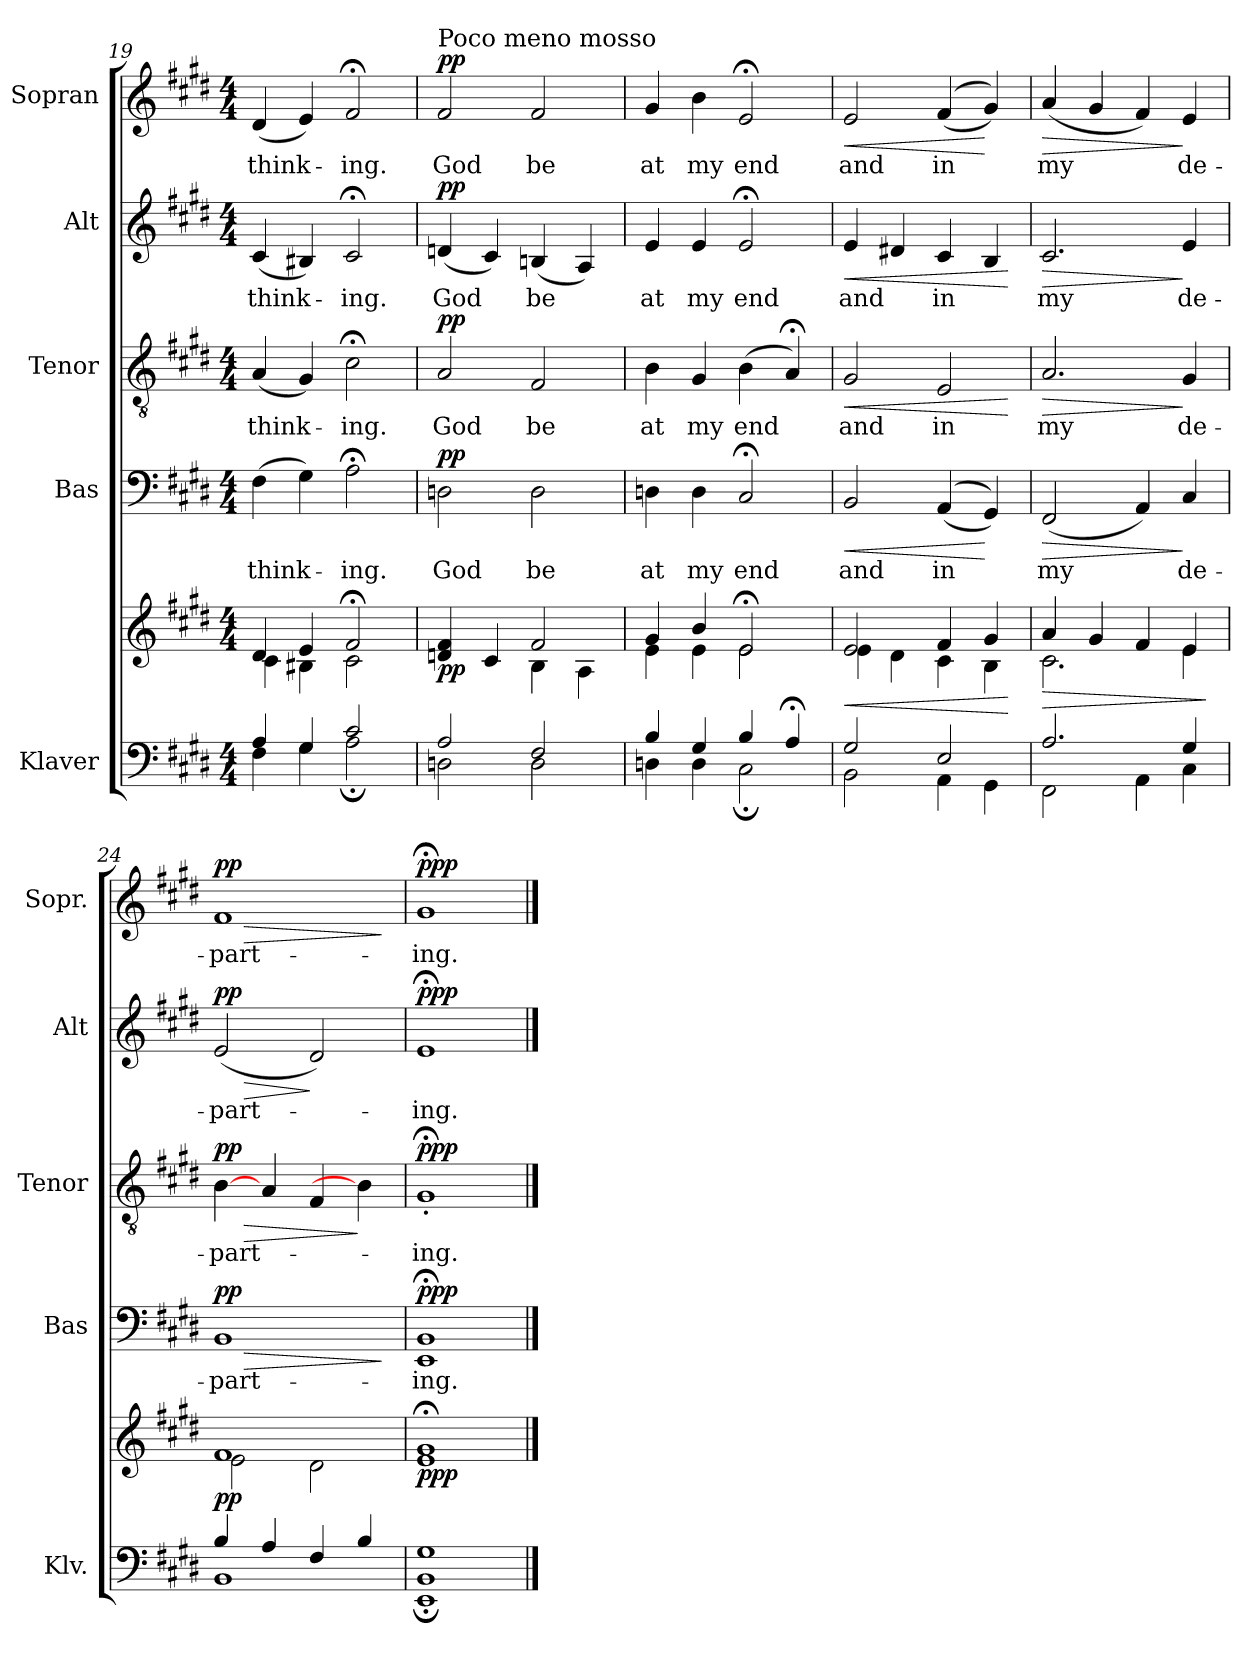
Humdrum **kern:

**kern	**kern	**dynam	**kern	**text	**dynam	**kern	**text	**dynam	**kern	**text	**dynam	**kern	**text	**dynam
*part5	*part5	*part5	*part4	*part4	*part4	*part3	*part3	*part3	*part2	*part2	*part2	*part1	*part1	*part1
*staff6	*staff5	*staff5/6	*staff4	*staff4	*staff4	*staff3	*staff3	*staff3	*staff2	*staff2	*staff2	*staff1	*staff1	*staff1
*I"Klaver	*	*	*I"Bas	*	*	*I"Tenor	*	*	*I"Alt	*	*	*I"Sopran	*	*
*I'Klv.	*	*	*I'Bas	*	*	*I'Tenor	*	*	*I'Alt	*	*	*I'Sopr.	*	*
*clefF4	*clefG2	*	*clefF4	*	*	*clefGv2	*	*	*clefG2	*	*	*clefG2	*	*
*k[f#c#g#d#]	*k[f#c#g#d#]	*	*k[f#c#g#d#]	*	*	*k[f#c#g#d#]	*	*	*k[f#c#g#d#]	*	*	*k[f#c#g#d#]	*	*
*M4/4	*M4/4	*	*M4/4	*	*	*M4/4	*	*	*M4/4	*	*	*M4/4	*	*
=19	=19	=19	=19	=19	=19	=19	=19	=19	=19	=19	=19	=19	=19	=19
*^	*^	*	*	*	*	*	*	*	*	*	*	*	*	*
!	!	!	!	!	!	!LO:LY:b	!	!	!LO:LY:b	!	!	!LO:LY:b	!	!	!LO:LY:b	!
4A/	4F#\	4d#/	4c#\	.	(>4F#\	think-	.	(4A/	think-	.	(4c#/	think-	.	(4d#/	think-	.
4G#/	4G#\	4e/	4B#X\	.	4G#\)	.	.	4G#/)	.	.	4B#X/)	.	.	4e/)	.	.
!	!	!	!	!	!	!LO:LY:b	!	!	!LO:LY:b	!	!	!LO:LY:b	!	!	!LO:LY:b	!
2c#/	2A;\	2f#;</	2c#\	.	2A;<\	-ing.	.	2c#;<\	-ing.	.	2c#;</	-ing.	.	2f#;</	-ing.	.
=20	=20	=20	=20	=20	=20	=20	=20	=20	=20	=20	=20	=20	=20	=20	=20	=20
!	!	!	!	!	!	!	!	!	!	!	!	!	!	!LO:TX:a:t=Poco meno mosso	!	!
!	!	!	!	!LO:DY:b	!	!LO:LY:b	!LO:DY:a	!	!LO:LY:b	!LO:DY:a	!	!LO:LY:b	!LO:DY:a	!	!LO:LY:b	!LO:DY:a
2A/	2Dn\	4dn/ 4f#/	2ryy	pp	2Dn\	God	pp	2A/	God	pp	(4dn/	God	pp	2f#/	God	pp
.	.	4c#/	.	.	.	.	.	.	.	.	4c#/)	.	.	.	.	.
!	!	!	!	!	!	!LO:LY:b	!	!	!LO:LY:b	!	!	!LO:LY:b	!	!	!LO:LY:b	!
2F#/	2D\	2f#/	4B\	.	2D\	be	.	2F#/	be	.	(4Bn/	be	.	2f#/	be	.
.	.	.	4A\	.	.	.	.	.	.	.	4A/)	.	.	.	.	.
!!LO:PB:g=z
=21	=21	=21	=21	=21	=21	=21	=21	=21	=21	=21	=21	=21	=21	=21	=21	=21
!	!	!	!	!	!	!LO:LY:b	!	!	!LO:LY:b	!	!	!LO:LY:b	!	!	!LO:LY:b	!
4B/	4Dn\	4g#/	4e\	.	4Dn\	at	.	4B\	at	.	4e/	at	.	4g#/	at	.
!	!	!	!	!	!	!LO:LY:b	!	!	!LO:LY:b	!	!	!LO:LY:b	!	!	!LO:LY:b	!
4G#/	4D\	4b/	4e\	.	4D\	my	.	4G#/	my	.	4e/	my	.	4b\	my	.
!	!	!	!	!	!	!LO:LY:b	!	!	!LO:LY:b	!	!	!LO:LY:b	!	!	!LO:LY:b	!
4B/	2C#;\	2e;</	2e\	.	2C#;</	end	.	(4B\	end	.	2e;</	end	.	2e;</	end	.
4A;</	.	.	.	.	.	.	.	4A;</)	.	.	.	.	.	.	.	.
=22	=22	=22	=22	=22	=22	=22	=22	=22	=22	=22	=22	=22	=22	=22	=22	=22
!	!	!	!	!LO:HP:b	!	!LO:LY:b	!LO:HP:b	!	!LO:LY:b	!LO:HP:b	!	!LO:LY:b	!LO:HP:b	!	!LO:LY:b	!LO:HP:b
2G#/	2BB\	2e/	4e\	<	2BB/	and	<	2G#/	and	<	4e/	and	<	2e/	and	<
.	.	.	4d#\	.	.	.	.	.	.	.	4d#X/	.	.	.	.	.
!	!	!	!	!	!	!LO:LY:b	!	!	!LO:LY:b	!	!	!LO:LY:b	!	!	!LO:LY:b	!
2E/	4AA\	4f#/	4c#\	.	((4AA/	in	.	2E/	in	.	4c#/	in	.	((4f#/	in	.
.	4GG#\	4g#/	4B\	.	4GG#/))	.	[	.	.	.	4B/	.	.	4g#/))	.	[
*v	*v	*	*	*	*	*	*	*	*	*	*	*	*	*	*	*
*	*v	*v	*	*	*	*	*	*	*	*	*	*	*	*	*
.	.	[	.	.	.	.	.	[	.	.	[	.	.	.
=23	=23	=23	=23	=23	=23	=23	=23	=23	=23	=23	=23	=23	=23	=23
*^	*	*	*	*	*	*	*	*	*	*	*	*	*	*
!	!	!	!LO:HP:b	!	!LO:LY:b	!LO:HP:b	!	!LO:LY:b	!LO:HP:b	!	!LO:LY:b	!LO:HP:b	!	!LO:LY:b	!LO:HP:b
*	*	*^	*	*	*	*	*	*	*	*	*	*	*	*	*
2.A/	2FF#\	4a/	2.c#\	>	(2FF#/	my	>	2.A/	my	>	2.c#/	my	>	(4a/	my	>
.	.	4g#/	.	.	.	.	.	.	.	.	.	.	.	4g#/	.	.
.	4AA\	4f#/	.	.	4AA/)	.	.	.	.	.	.	.	.	4f#/)	.	.
!	!	!	!	!	!	!LO:LY:b	!	!	!LO:LY:b	!	!	!LO:LY:b	!	!	!LO:LY:b	!
4G#/	4C#\	4e/	4e\	.	4C#/	de-	]	4G#/	de-	]	4e/	de-	]	4e/	de-	]
*v	*v	*	*	*	*	*	*	*	*	*	*	*	*	*	*	*
*	*v	*v	*	*	*	*	*	*	*	*	*	*	*	*	*
.	.	]	.	.	.	.	.	.	.	.	.	.	.	.
=24	=24	=24	=24	=24	=24	=24	=24	=24	=24	=24	=24	=24	=24	=24
*^	*^	*	*	*	*	*	*	*	*	*	*	*	*	*
!	!	!	!	!LO:DY:a=2	!	!LO:LY:b	!LO:HP:b	!	!LO:LY:b	!LO:HP:b	!	!LO:LY:b	!LO:HP:b	!	!LO:LY:b	!LO:HP:b
!	!	!	!	!	!	!	!LO:DY:n=1:a	!	!	!LO:DY:n=1:a	!	!	!LO:DY:n=1:a	!	!	!LO:DY:n=1:a
4B/	1BB	1f#	2e\	pp	1BB	-part-	> pp	[4B\	-part-	> pp	(2e/	-part-	> pp	1f#	-part-	> pp
4A/	.	.	.	.	.	.	.	4A/	.	.	.	.	.	.	.	.
4F#/	.	.	2d#\	.	.	.	.	4F#/	.	.	2d#/)	.	]	.	.	.
4B/	.	.	.	.	.	.	.	4B\]	.	]	.	.	.	.	.	.
*v	*v	*	*	*	*	*	*	*	*	*	*	*	*	*	*	*
*	*v	*v	*	*	*	*	*	*	*	*	*	*	*	*	*
.	.	.	.	.	]	.	.	.	.	.	.	.	.	]
=25	=25	=25	=25	=25	=25	=25	=25	=25	=25	=25	=25	=25	=25	=25
*^	*^	*	*	*	*	*	*	*	*	*	*	*	*	*
!	!	!	!	!LO:DY:b	!	!LO:LY:b	!LO:DY:a	!	!LO:LY:b	!LO:DY:a	!	!LO:LY:b	!LO:DY:a	!	!LO:LY:b	!LO:DY:a
*	*	*	*	*	*^	*	*	*	*	*	*	*	*	*	*	*
1G#	1EE; 1BB;	1g#;<	1e	ppp	1BB;<	1EE	-ing.	ppp	1G#;<'	-ing.	ppp	1e;<	-ing.	ppp	1g#;<	-ing.	ppp
*v	*v	*	*	*	*v	*v	*	*	*	*	*	*	*	*	*	*	*
*	*v	*v	*	*	*	*	*	*	*	*	*	*	*	*	*
==	==	==	==	==	==	==	==	==	==	==	==	==	==	==
*-	*-	*-	*-	*-	*-	*-	*-	*-	*-	*-	*-	*-	*-	*-
